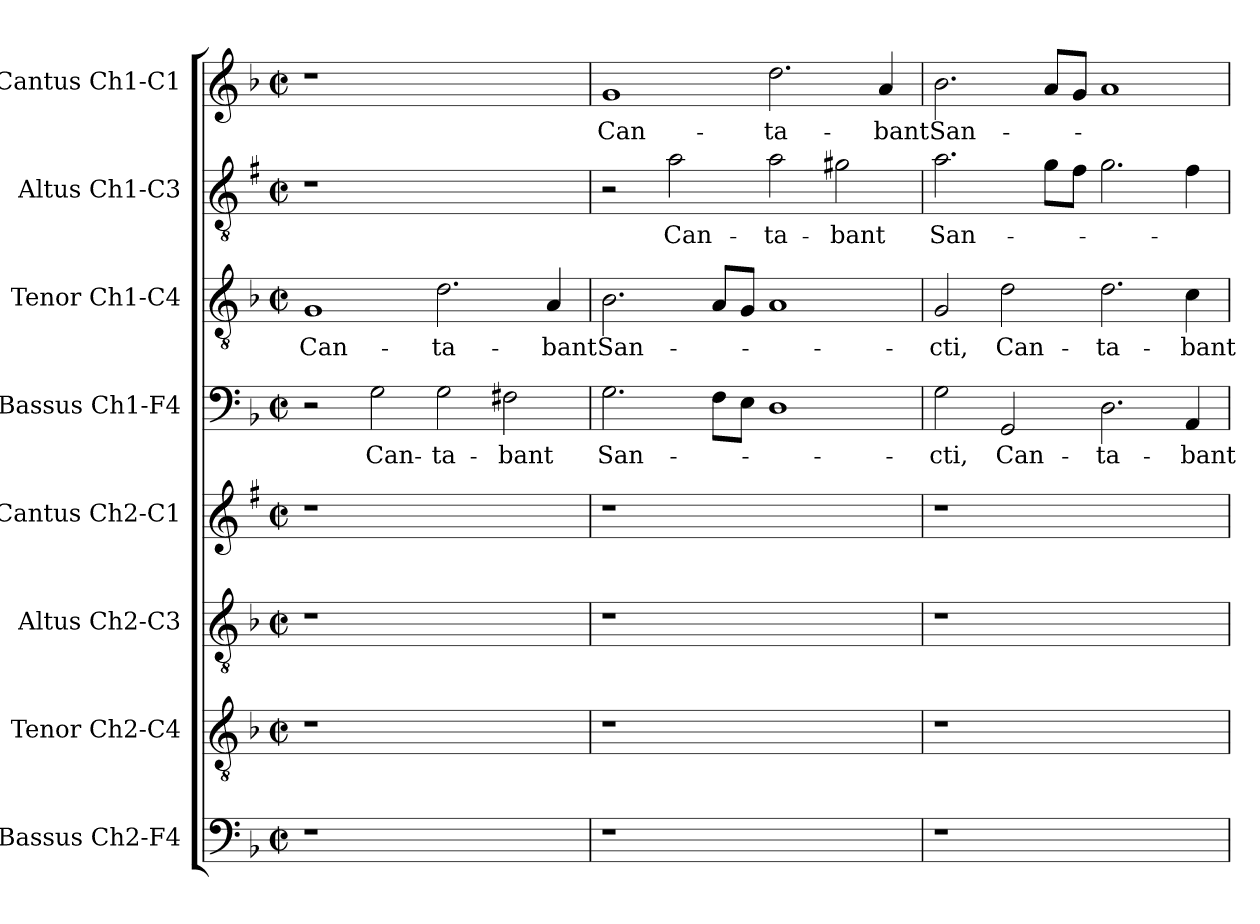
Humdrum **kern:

**kern	**kern	**kern	**kern	**kern	**text	**kern	**text	**kern	**text	**kern	**text
*part8	*part7	*part6	*part5	*part4	*part4	*part3	*part3	*part2	*part2	*part1	*part1
*staff8	*staff7	*staff6	*staff5	*staff4	*staff4	*staff3	*staff3	*staff2	*staff2	*staff1	*staff1
*I"Bassus Ch2-F4	*I"Tenor Ch2-C4	*I"Altus Ch2-C3	*I"Cantus Ch2-C1	*I"Bassus Ch1-F4	*	*I"Tenor Ch1-C4	*	*I"Altus Ch1-C3	*	*I"Cantus Ch1-C1	*
*I'8	*I'6	*I'7	*I'5	*I'B	*	*I'T	*	*I'A	*	*I'C	*
*clefF4	*clefGv2	*clefGv2	*clefG2	*clefF4	*	*clefGv2	*	*clefGv2	*	*clefG2	*
*	*	*	*ITrd1c2	*	*	*	*	*ITrd1c2	*	*	*
*k[b-]	*k[b-]	*k[b-]	*k[b-]	*k[b-]	*	*k[b-]	*	*k[b-]	*	*k[b-]	*
*F:	*F:	*F:	*F:	*F:	*	*F:	*	*F:	*	*F:	*
*M2/2	*M2/2	*M2/2	*M2/2	*M2/2	*	*M2/2	*	*M2/2	*	*M2/2	*
*met(c|)	*met(c|)	*met(c|)	*met(c|)	*met(c|)	*	*met(c|)	*	*met(c|)	*	*met(c|)	*
*MM120	*MM120	*MM120	*MM120	*MM120	*	*MM120	*	*MM120	*	*MM120	*
=1	=1	=1	=1	=1	=1	=1	=1	=1	=1	=1	=1
!	!	!	!	!	!	!	!LO:LY:b	!	!	!	!
1r	1r	1r	1r	2r	.	1G	Can-	1r	.	1r	.
!	!	!	!	!	!LO:LY:b	!	!	!	!	!	!
.	.	.	.	2G\	Can-	.	.	.	.	.	.
!	!	!	!	!	!LO:LY:b	!	!LO:LY:b	!	!	!	!
1ryy	1ryy	1ryy	1ryy	2G\	-ta-	2.d\	-ta-	1ryy	.	1ryy	.
!	!	!	!	!	!LO:LY:b	!	!	!	!	!	!
.	.	.	.	2F#X\	-bant	.	.	.	.	.	.
!	!	!	!	!	!	!	!LO:LY:b	!	!	!	!
.	.	.	.	.	.	4A/	-bant	.	.	.	.
=2	=2	=2	=2	=2	=2	=2	=2	=2	=2	=2	=2
!	!	!	!	!	!LO:LY:b	!	!LO:LY:b	!	!	!	!LO:LY:b
1r	1r	1r	1r	2.G\	San-	2.B-\	San-	2r	.	1g	Can-
!	!	!	!	!	!	!	!	!	!LO:LY:b	!	!
.	.	.	.	.	.	.	.	2g\	Can-	.	.
.	.	.	.	8F\L	.	8A/L	.	.	.	.	.
.	.	.	.	8E\J	.	8G/J	.	.	.	.	.
!	!	!	!	!	!	!	!	!	!LO:LY:b	!	!LO:LY:b
1ryy	1ryy	1ryy	1ryy	1D	.	1A	.	2g\	-ta-	2.dd\	-ta-
!	!	!	!	!	!	!	!	!	!LO:LY:b	!	!
.	.	.	.	.	.	.	.	2f#X\	-bant	.	.
!	!	!	!	!	!	!	!	!	!	!	!LO:LY:b
.	.	.	.	.	.	.	.	.	.	4a/	-bant
=3	=3	=3	=3	=3	=3	=3	=3	=3	=3	=3	=3
!	!	!	!	!	!LO:LY:b	!	!LO:LY:b	!	!LO:LY:b	!	!LO:LY:b
1r	1r	1r	1r	2G\	-cti,	2G/	-cti,	2.g\	San-	2.b-\	San-
!	!	!	!	!	!LO:LY:b	!	!LO:LY:b	!	!	!	!
.	.	.	.	2GG/	Can-	2d\	Can-	.	.	.	.
.	.	.	.	.	.	.	.	8f\L	.	8a/L	.
.	.	.	.	.	.	.	.	8e\J	.	8g/J	.
!	!	!	!	!	!LO:LY:b	!	!LO:LY:b	!	!	!	!
1ryy	1ryy	1ryy	1ryy	2.D\	-ta-	2.d\	-ta-	2.f\	.	1a	.
!	!	!	!	!	!LO:LY:b	!	!LO:LY:b	!	!	!	!
.	.	.	.	4AA/	-bant	4c\	-bant	4e\	.	.	.
=	=	=	=	=	=	=	=	=	=	=	=
*-	*-	*-	*-	*-	*-	*-	*-	*-	*-	*-	*-
